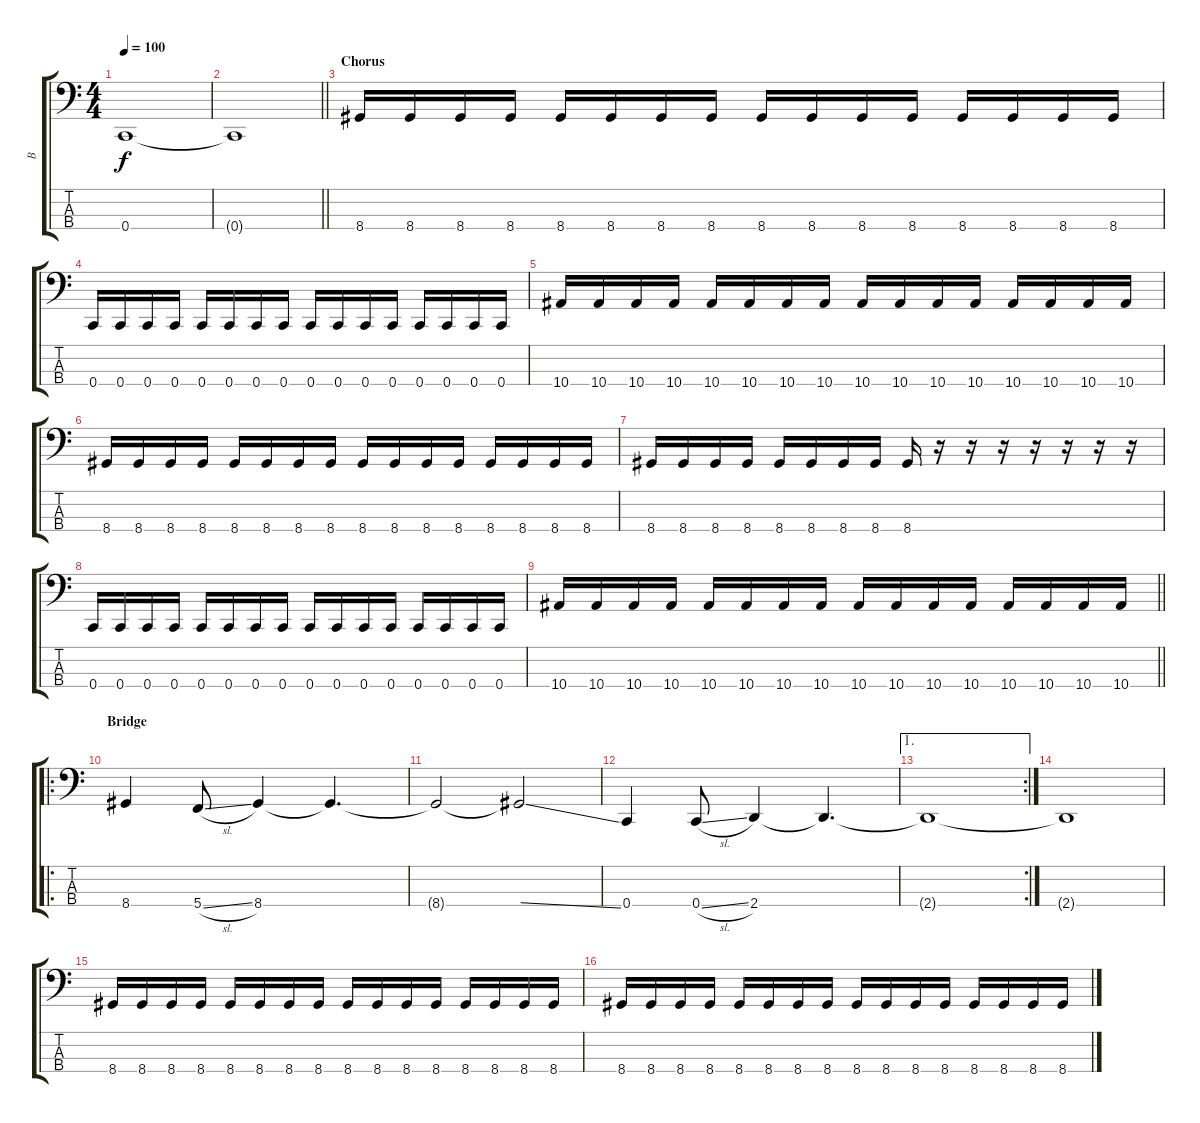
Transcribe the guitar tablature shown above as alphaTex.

\track ("B" "B") {instrument electricbassfinger}
\staff {score tabs}
\tuning (F2 C2 G1 C1) {hide}
\ts (4 4)
\tempo 100
\clef f4
\ks c
0.4.1{dy f} |
\barLineRight lightlight
0.4{t}.1 |
\section ("" "Chorus")
8.4.16 8.4.16 8.4.16 8.4.16 8.4.16 8.4.16 8.4.16 8.4.16 8.4.16 8.4.16 8.4.16 8.4.16 8.4.16 8.4.16 8.4.16 8.4.16 |
0.4.16 0.4.16 0.4.16 0.4.16 0.4.16 0.4.16 0.4.16 0.4.16 0.4.16 0.4.16 0.4.16 0.4.16 0.4.16 0.4.16 0.4.16 0.4.16 |
10.4.16 10.4.16 10.4.16 10.4.16 10.4.16 10.4.16 10.4.16 10.4.16 10.4.16 10.4.16 10.4.16 10.4.16 10.4.16 10.4.16 10.4.16 10.4.16 |
8.4.16 8.4.16 8.4.16 8.4.16 8.4.16 8.4.16 8.4.16 8.4.16 8.4.16 8.4.16 8.4.16 8.4.16 8.4.16 8.4.16 8.4.16 8.4.16 |
8.4.16 8.4.16 8.4.16 8.4.16 8.4.16 8.4.16 8.4.16 8.4.16 8.4.16 r.16 r.16 r.16 r.16 r.16 r.16 r.16 |
0.4.16 0.4.16 0.4.16 0.4.16 0.4.16 0.4.16 0.4.16 0.4.16 0.4.16 0.4.16 0.4.16 0.4.16 0.4.16 0.4.16 0.4.16 0.4.16 |
\barLineRight lightlight
10.4.16 10.4.16 10.4.16 10.4.16 10.4.16 10.4.16 10.4.16 10.4.16 10.4.16 10.4.16 10.4.16 10.4.16 10.4.16 10.4.16 10.4.16 10.4.16 |
\ro
\section ("" "Bridge")
8.4.4 5.4{sl}.8 8.4.4 8.4{t}.4{d} |
8.4{t}.2 8.4{ss t}.2 |
0.4.4 0.4{sl}.8 2.4.4 2.4{t}.4{d} |
\ae 1
\rc 2
2.4{t}.1 |
2.4{t}.1 |
8.4.16 8.4.16 8.4.16 8.4.16 8.4.16 8.4.16 8.4.16 8.4.16 8.4.16 8.4.16 8.4.16 8.4.16 8.4.16 8.4.16 8.4.16 8.4.16 |
8.4.16 8.4.16 8.4.16 8.4.16 8.4.16 8.4.16 8.4.16 8.4.16 8.4.16 8.4.16 8.4.16 8.4.16 8.4.16 8.4.16 8.4.16 8.4.16
